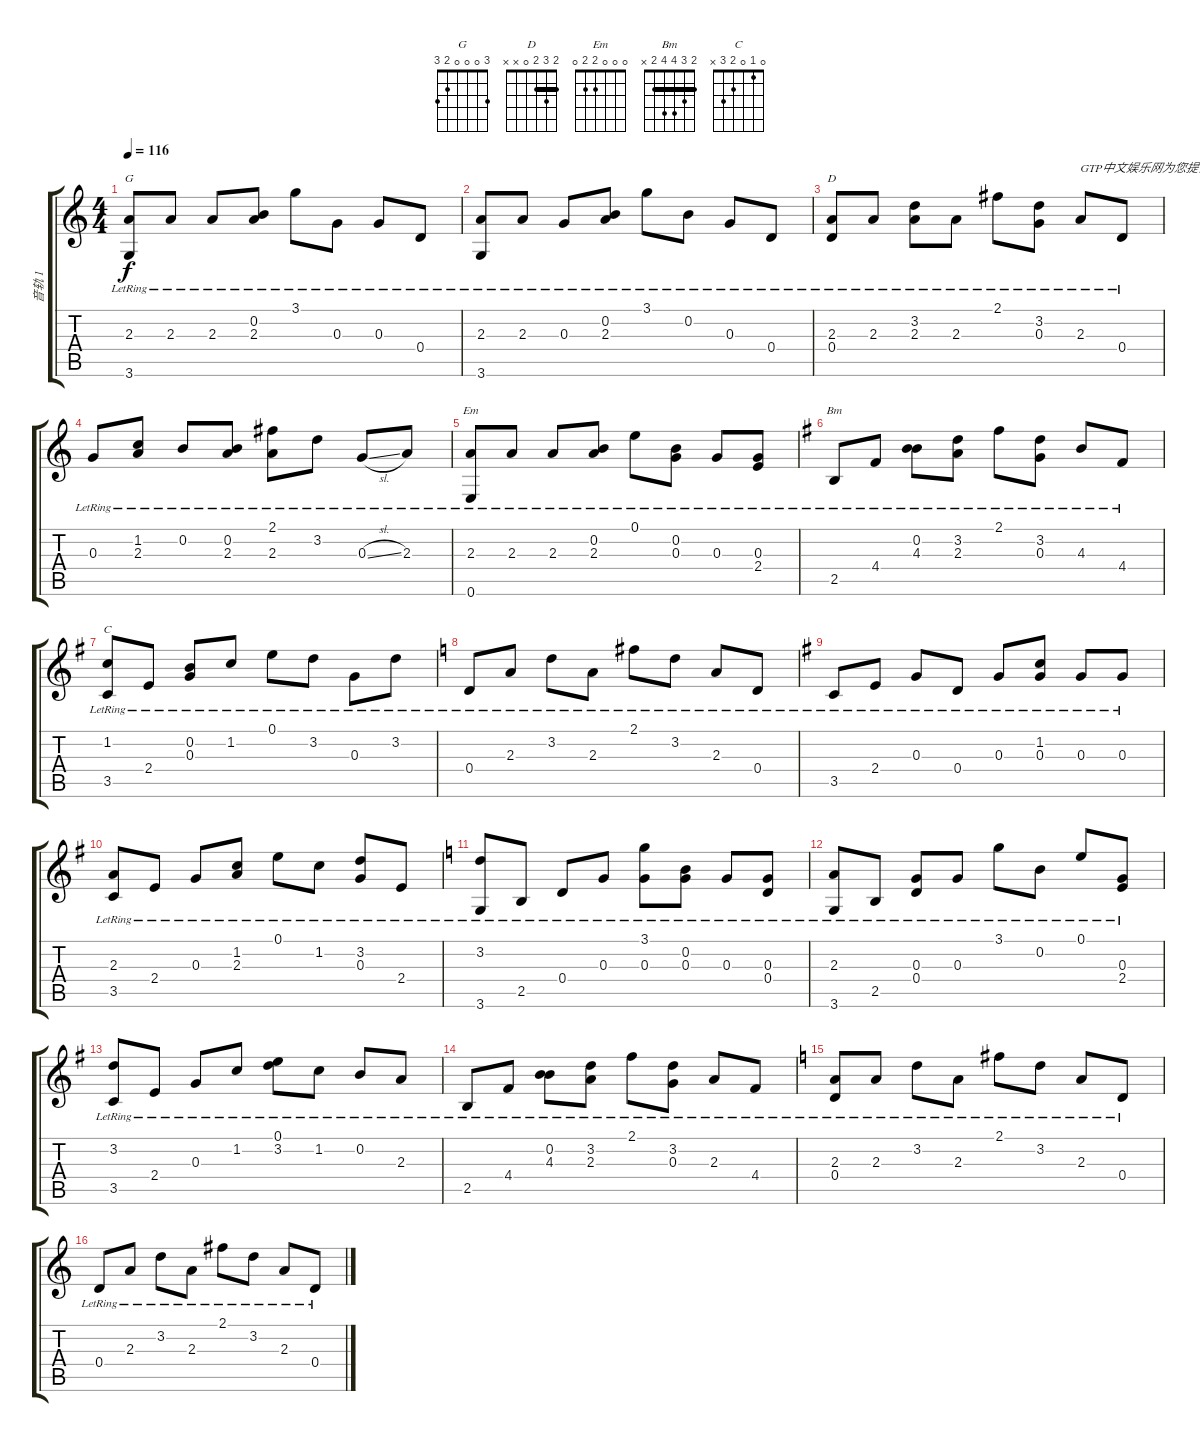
\track ("音轨 1" "音轨 1") {instrument acousticguitarsteel}
\staff {score tabs}
\tuning (E4 B3 G3 D3 A2 E2) {hide}
\chord ("G" 3 0 0 0 2 3)
\chord ("D" 2 3 2 0 x x) {barre 2}
\chord ("Em" 0 0 0 2 2 0)
\chord ("Bm" 2 3 4 4 2 x) {barre 2}
\chord ("C" 0 1 0 2 3 x)
\ts (4 4)
\tempo 116
\clef g2
\ks c
(2.3{lr} 3.6{lr}).8{ch "G" dy f} 2.3{lr}.8 2.3{lr}.8 (0.2{lr} 2.3{lr}).8 3.1{lr}.8 0.3{lr}.8 0.3{lr}.8 0.4{lr}.8 |
(2.3{lr} 3.6{lr}).8 2.3{lr}.8 0.3{lr}.8 (0.2{lr} 2.3{lr}).8 3.1{lr}.8 0.2{lr}.8 0.3{lr}.8 0.4{lr}.8 |
(2.3{lr} 0.4{lr}).8{ch "D"} 2.3{lr}.8 (3.2{lr} 2.3{lr}).8 2.3{lr}.8 2.1{lr}.8 (3.2{lr} 0.3{lr}).8 2.3{lr}.8{txt "GTP中文娱乐网为您提供优秀的谱子"} 0.4{lr}.8 |
0.3{lr}.8 (1.2{lr} 2.3{lr}).8 0.2{lr}.8 (0.2{lr} 2.3{lr}).8 (2.1{lr} 2.3{lr}).8 3.2{lr}.8 0.3{sl lr}.8 2.3{lr}.8 |
(2.3{lr} 0.6{lr}).8{ch "Em"} 2.3{lr}.8 2.3{lr}.8 (0.2{lr} 2.3{lr}).8 0.1{lr}.8 (0.2{lr} 0.3{lr}).8 0.3{lr}.8 (0.3{lr} 2.4{lr}).8 |
\ks g
2.5{lr}.8{ch "Bm"} 4.4{lr}.8 (0.2{lr} 4.3{lr}).8 (3.2{lr} 2.3{lr}).8 2.1{lr}.8 (3.2{lr} 0.3{lr}).8 4.3{lr}.8 4.4{lr}.8 |
(1.2{lr} 3.5{lr}).8{ch "C"} 2.4{lr}.8 (0.2{lr} 0.3{lr}).8 1.2{lr}.8 0.1{lr}.8 3.2{lr}.8 0.3{lr}.8 3.2{lr}.8 |
\ks c
0.4{lr}.8 2.3{lr}.8 3.2{lr}.8 2.3{lr}.8 2.1{lr}.8 3.2{lr}.8 2.3{lr}.8 0.4{lr}.8 |
\ks g
3.5{lr}.8 2.4{lr}.8 0.3{lr}.8 0.4{lr}.8 0.3{lr}.8 (1.2{lr} 0.3{lr}).8 0.3{lr}.8 0.3{lr}.8 |
(2.3{lr} 3.5{lr}).8 2.4{lr}.8 0.3{lr}.8 (1.2{lr} 2.3{lr}).8 0.1{lr}.8 1.2{lr}.8 (3.2{lr} 0.3{lr}).8 2.4{lr}.8 |
\ks c
(3.2{lr} 3.6{lr}).8 2.5{lr}.8 0.4{lr}.8 0.3{lr}.8 (3.1{lr} 0.3{lr}).8 (0.2{lr} 0.3{lr}).8 0.3{lr}.8 (0.3{lr} 0.4{lr}).8 |
(2.3{lr} 3.6{lr}).8 2.5{lr}.8 (0.3{lr} 0.4{lr}).8 0.3{lr}.8 3.1{lr}.8 0.2{lr}.8 0.1{lr}.8 (0.3{lr} 2.4{lr}).8 |
\ks g
(3.2{lr} 3.5{lr}).8 2.4{lr}.8 0.3{lr}.8 1.2{lr}.8 (0.1{lr} 3.2{lr}).8 1.2{lr}.8 0.2{lr}.8 2.3{lr}.8 |
2.5{lr}.8 4.4{lr}.8 (0.2{lr} 4.3{lr}).8 (3.2{lr} 2.3{lr}).8 2.1{lr}.8 (3.2{lr} 0.3{lr}).8 2.3{lr}.8 4.4{lr}.8 |
\ks c
(2.3{lr} 0.4{lr}).8 2.3{lr}.8 3.2{lr}.8 2.3{lr}.8 2.1{lr}.8 3.2{lr}.8 2.3{lr}.8 0.4{lr}.8 |
0.4{lr}.8 2.3{lr}.8 3.2{lr}.8 2.3{lr}.8 2.1{lr}.8 3.2{lr}.8 2.3{lr}.8 0.4{lr}.8
